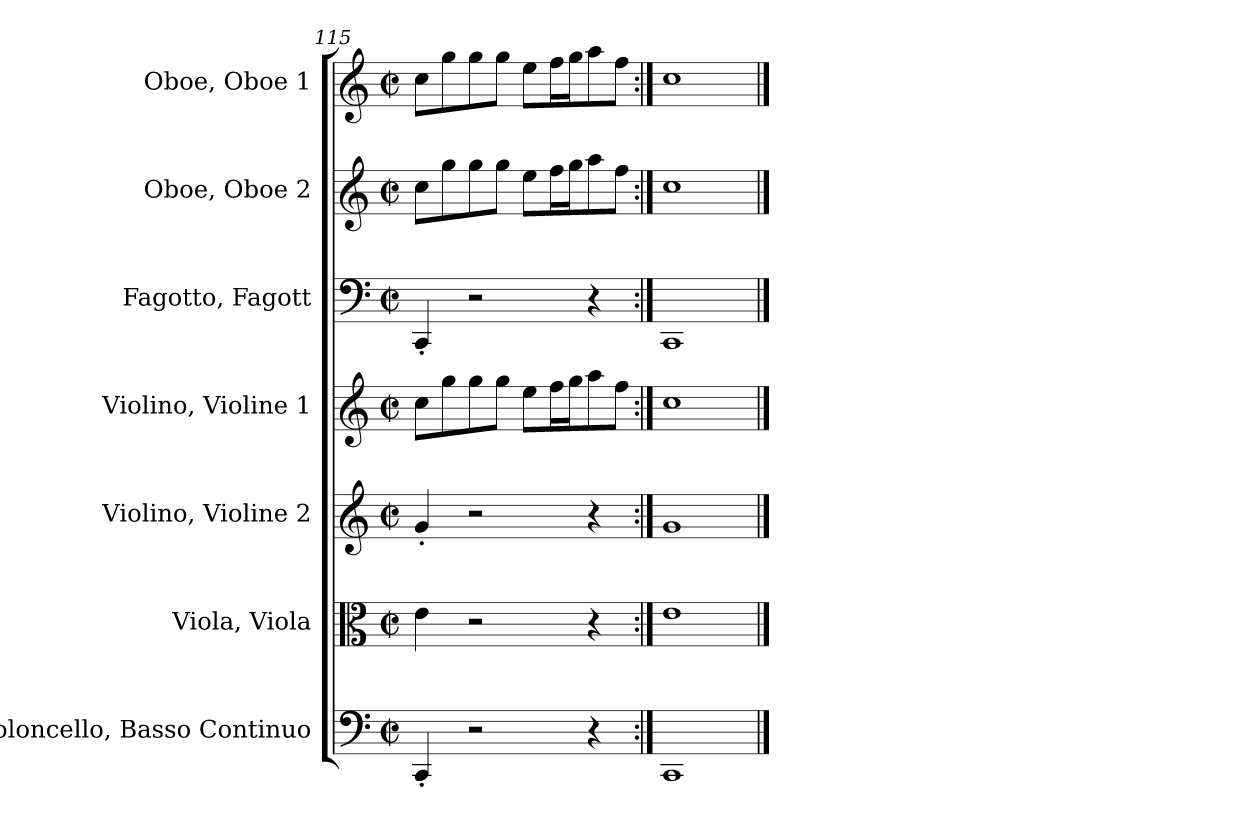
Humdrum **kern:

**kern	**kern	**kern	**kern	**kern	**kern	**kern
*part7	*part6	*part5	*part4	*part3	*part2	*part1
*staff7	*staff6	*staff5	*staff4	*staff3	*staff2	*staff1
*I"Violoncello, Basso Continuo	*I"Viola, Viola	*I"Violino, Violine 2	*I"Violino, Violine 1	*I"Fagotto, Fagott	*I"Oboe, Oboe 2	*I"Oboe, Oboe 1
*I'Vc.	*I'Vla.	*I'Vln.	*I'Vln.	*I'Fag.	*I'Ob.	*I'Ob.
*clefF4	*clefC3	*clefG2	*clefG2	*clefF4	*clefG2	*clefG2
*k[]	*k[]	*k[]	*k[]	*k[]	*k[]	*k[]
*M2/2	*M2/2	*M2/2	*M2/2	*M2/2	*M2/2	*M2/2
*met(c|)	*met(c|)	*met(c|)	*met(c|)	*met(c|)	*met(c|)	*met(c|)
*MM90	*MM90	*MM90	*MM90	*MM90	*MM90	*MM90
=115	=115	=115	=115	=115	=115	=115
4CC'/	4e\	4g'/	8cc\L	4CC'/	8cc\L	8cc\L
.	.	.	8gg\	.	8gg\	8gg\
2r	2r	2r	8gg\	2r	8gg\	8gg\
.	.	.	8gg\J	.	8gg\J	8gg\J
.	.	.	8ee\L	.	8ee\L	8ee\L
.	.	.	16ff\L	.	16ff\L	16ff\L
.	.	.	16gg\J	.	16gg\J	16gg\J
4r	4r	4r	8aa\	4r	8aa\	8aa\
.	.	.	8ff\J	.	8ff\J	8ff\J
=116:|!	=116:|!	=116:|!	=116:|!	=116:|!	=116:|!	=116:|!
1CC	1e	1g	1cc	1CC	1cc	1cc
==	==	==	==	==	==	==
*-	*-	*-	*-	*-	*-	*-
